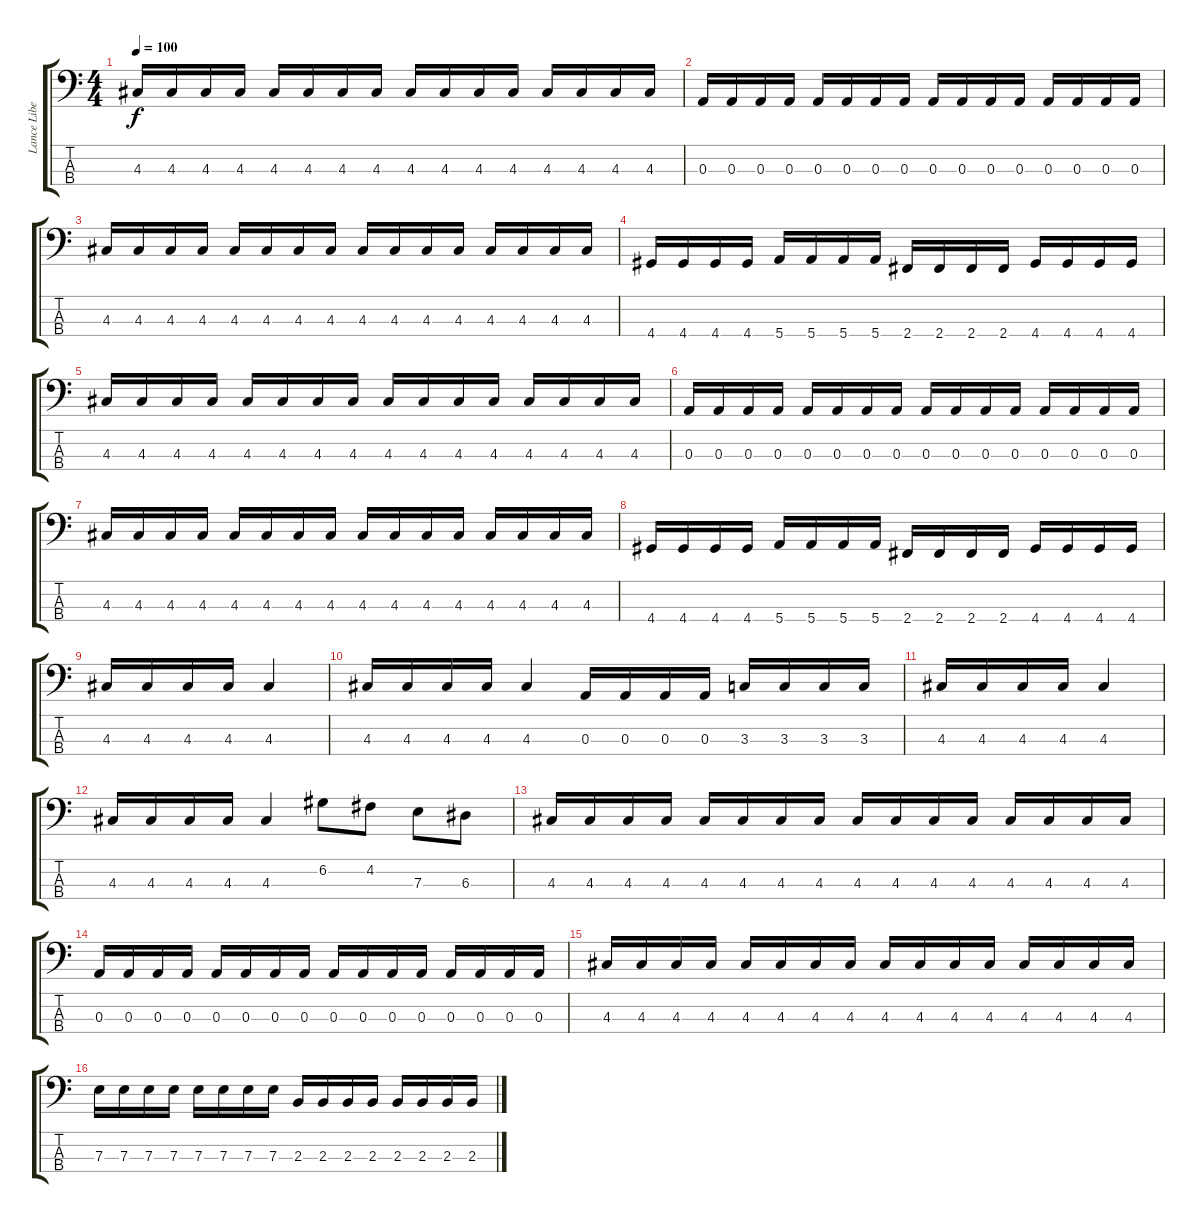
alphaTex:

\track ("Lance Liberty" "Lance Libe") {instrument electricbasspick}
\staff {score tabs}
\tuning (G2 D2 A1 E1) {hide}
\ts (4 4)
\tempo 100
\clef f4
\ks c
4.3.16{dy f} 4.3.16 4.3.16 4.3.16 4.3.16 4.3.16 4.3.16 4.3.16 4.3.16 4.3.16 4.3.16 4.3.16 4.3.16 4.3.16 4.3.16 4.3.16 |
0.3.16 0.3.16 0.3.16 0.3.16 0.3.16 0.3.16 0.3.16 0.3.16 0.3.16 0.3.16 0.3.16 0.3.16 0.3.16 0.3.16 0.3.16 0.3.16 |
4.3.16 4.3.16 4.3.16 4.3.16 4.3.16 4.3.16 4.3.16 4.3.16 4.3.16 4.3.16 4.3.16 4.3.16 4.3.16 4.3.16 4.3.16 4.3.16 |
4.4.16 4.4.16 4.4.16 4.4.16 5.4.16 5.4.16 5.4.16 5.4.16 2.4.16 2.4.16 2.4.16 2.4.16 4.4.16 4.4.16 4.4.16 4.4.16 |
4.3.16 4.3.16 4.3.16 4.3.16 4.3.16 4.3.16 4.3.16 4.3.16 4.3.16 4.3.16 4.3.16 4.3.16 4.3.16 4.3.16 4.3.16 4.3.16 |
0.3.16 0.3.16 0.3.16 0.3.16 0.3.16 0.3.16 0.3.16 0.3.16 0.3.16 0.3.16 0.3.16 0.3.16 0.3.16 0.3.16 0.3.16 0.3.16 |
4.3.16 4.3.16 4.3.16 4.3.16 4.3.16 4.3.16 4.3.16 4.3.16 4.3.16 4.3.16 4.3.16 4.3.16 4.3.16 4.3.16 4.3.16 4.3.16 |
4.4.16 4.4.16 4.4.16 4.4.16 5.4.16 5.4.16 5.4.16 5.4.16 2.4.16 2.4.16 2.4.16 2.4.16 4.4.16 4.4.16 4.4.16 4.4.16 |
4.3.16 4.3.16 4.3.16 4.3.16 4.3.4 |
4.3.16 4.3.16 4.3.16 4.3.16 4.3.4 0.3.16 0.3.16 0.3.16 0.3.16 3.3.16 3.3.16 3.3.16 3.3.16 |
4.3.16 4.3.16 4.3.16 4.3.16 4.3.4 |
4.3.16 4.3.16 4.3.16 4.3.16 4.3.4 6.2.8 4.2.8 7.3.8 6.3.8 |
4.3.16 4.3.16 4.3.16 4.3.16 4.3.16 4.3.16 4.3.16 4.3.16 4.3.16 4.3.16 4.3.16 4.3.16 4.3.16 4.3.16 4.3.16 4.3.16 |
0.3.16 0.3.16 0.3.16 0.3.16 0.3.16 0.3.16 0.3.16 0.3.16 0.3.16 0.3.16 0.3.16 0.3.16 0.3.16 0.3.16 0.3.16 0.3.16 |
4.3.16 4.3.16 4.3.16 4.3.16 4.3.16 4.3.16 4.3.16 4.3.16 4.3.16 4.3.16 4.3.16 4.3.16 4.3.16 4.3.16 4.3.16 4.3.16 |
7.3.16 7.3.16 7.3.16 7.3.16 7.3.16 7.3.16 7.3.16 7.3.16 2.3.16 2.3.16 2.3.16 2.3.16 2.3.16 2.3.16 2.3.16 2.3.16
